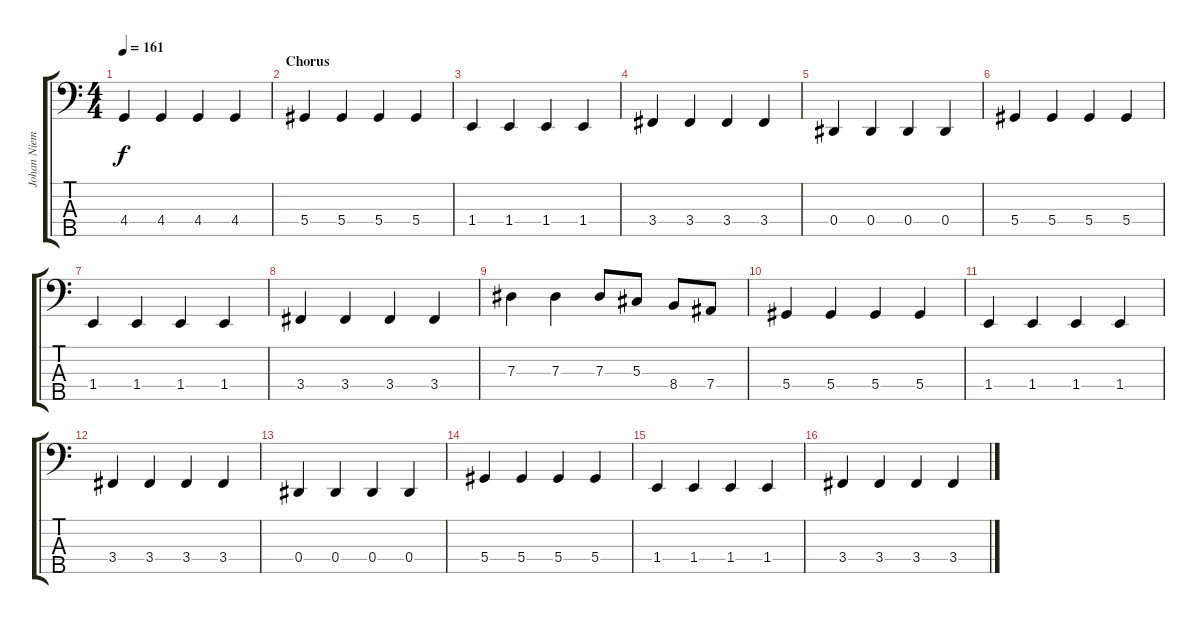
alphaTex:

\track ("Johan Niemann" "Johan Niem") {instrument electricbasspick}
\staff {score tabs}
\tuning (Gb2 Db2 Ab1 Eb1 Bb0) {hide}
\ts (4 4)
\tempo 161
\clef f4
\ks c
4.4.4{dy f} 4.4.4 4.4.4 4.4.4 |
\section ("" "Chorus")
5.4.4 5.4.4 5.4.4 5.4.4 |
1.4.4 1.4.4 1.4.4 1.4.4 |
3.4.4 3.4.4 3.4.4 3.4.4 |
0.4.4 0.4.4 0.4.4 0.4.4 |
5.4.4 5.4.4 5.4.4 5.4.4 |
1.4.4 1.4.4 1.4.4 1.4.4 |
3.4.4 3.4.4 3.4.4 3.4.4 |
7.3.4 7.3.4 7.3.8 5.3.8 8.4.8 7.4.8 |
5.4.4 5.4.4 5.4.4 5.4.4 |
1.4.4 1.4.4 1.4.4 1.4.4 |
3.4.4 3.4.4 3.4.4 3.4.4 |
0.4.4 0.4.4 0.4.4 0.4.4 |
5.4.4 5.4.4 5.4.4 5.4.4 |
1.4.4 1.4.4 1.4.4 1.4.4 |
3.4.4 3.4.4 3.4.4 3.4.4
